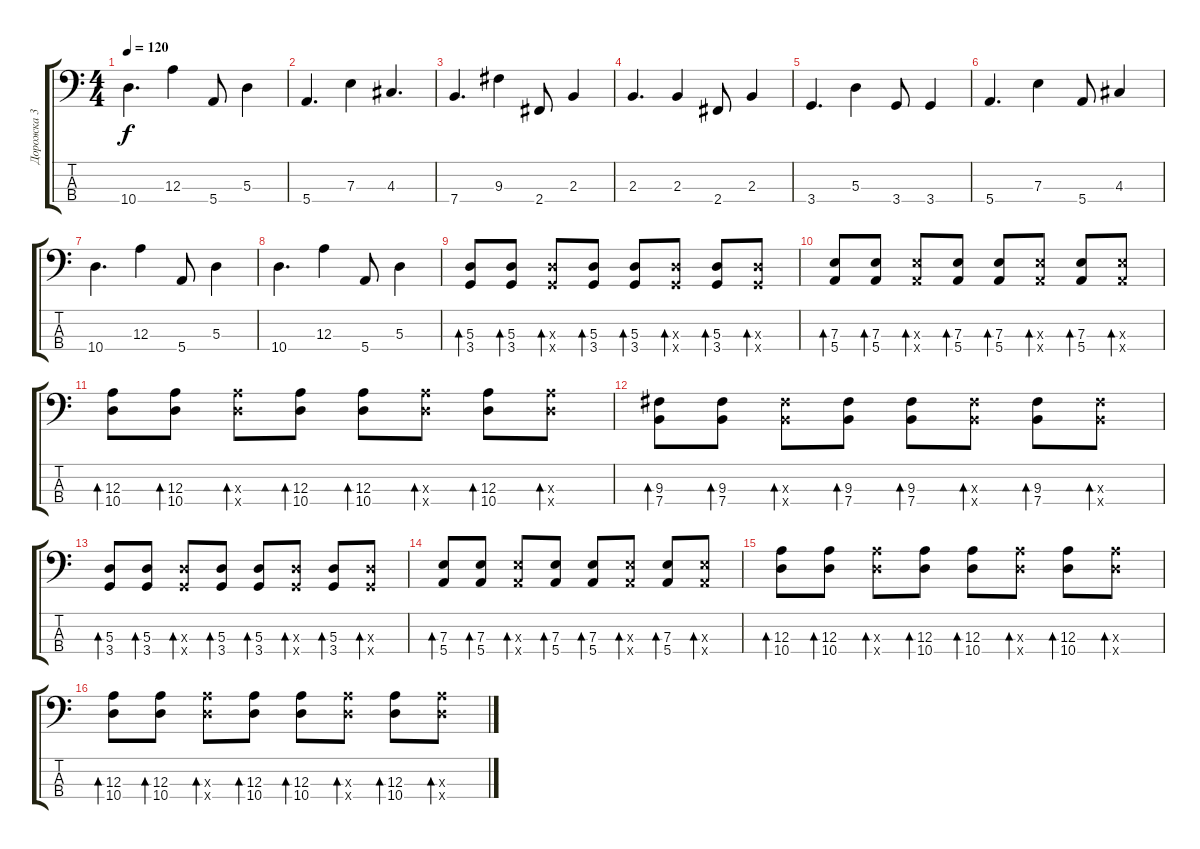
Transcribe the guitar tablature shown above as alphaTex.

\track ("Дорожка 3" "Дорожка 3") {instrument electricbassfinger}
\staff {score tabs}
\tuning (G2 D2 A1 E1) {hide}
\ts (4 4)
\tempo 120
\clef f4
\ks c
10.4.4{d dy f} 12.3.4 5.4.8 5.3.4 |
5.4.4{d} 7.3.4 4.3.4{d} |
7.4.4{d} 9.3.4 2.4.8 2.3.4 |
2.3.4{d} 2.3.4 2.4.8 2.3.4 |
3.4.4{d} 5.3.4 3.4.8 3.4.4 |
5.4.4{d} 7.3.4 5.4.8 4.3.4 |
10.4.4{d} 12.3.4 5.4.8 5.3.4 |
10.4.4{d} 12.3.4 5.4.8 5.3.4 |
(5.3 3.4).8{bd 60} (5.3 3.4).8{bd 60} (5.3{x} 3.4{x}).8{bd 60} (5.3 3.4).8{bd 60} (5.3 3.4).8{bd 60} (5.3{x} 3.4{x}).8{bd 60} (5.3 3.4).8{bd 60} (5.3{x} 3.4{x}).8{bd 60} |
(7.3 5.4).8{bd 60} (7.3 5.4).8{bd 60} (7.3{x} 5.4{x}).8{bd 60} (7.3 5.4).8{bd 60} (7.3 5.4).8{bd 60} (7.3{x} 5.4{x}).8{bd 60} (7.3 5.4).8{bd 60} (7.3{x} 5.4{x}).8{bd 60} |
(12.3 10.4).8{bd 60} (12.3 10.4).8{bd 60} (12.3{x} 10.4{x}).8{bd 60} (12.3 10.4).8{bd 60} (12.3 10.4).8{bd 60} (12.3{x} 10.4{x}).8{bd 60} (12.3 10.4).8{bd 60} (12.3{x} 10.4{x}).8{bd 60} |
(9.3 7.4).8{bd 60} (9.3 7.4).8{bd 60} (9.3{x} 7.4{x}).8{bd 60} (9.3 7.4).8{bd 60} (9.3 7.4).8{bd 60} (9.3{x} 7.4{x}).8{bd 60} (9.3 7.4).8{bd 60} (9.3{x} 7.4{x}).8{bd 60} |
(5.3 3.4).8{bd 60} (5.3 3.4).8{bd 60} (5.3{x} 3.4{x}).8{bd 60} (5.3 3.4).8{bd 60} (5.3 3.4).8{bd 60} (5.3{x} 3.4{x}).8{bd 60} (5.3 3.4).8{bd 60} (5.3{x} 3.4{x}).8{bd 60} |
(7.3 5.4).8{bd 60} (7.3 5.4).8{bd 60} (7.3{x} 5.4{x}).8{bd 60} (7.3 5.4).8{bd 60} (7.3 5.4).8{bd 60} (7.3{x} 5.4{x}).8{bd 60} (7.3 5.4).8{bd 60} (7.3{x} 5.4{x}).8{bd 60} |
(12.3 10.4).8{bd 60} (12.3 10.4).8{bd 60} (12.3{x} 10.4{x}).8{bd 60} (12.3 10.4).8{bd 60} (12.3 10.4).8{bd 60} (12.3{x} 10.4{x}).8{bd 60} (12.3 10.4).8{bd 60} (12.3{x} 10.4{x}).8{bd 60} |
(12.3 10.4).8{bd 60} (12.3 10.4).8{bd 60} (12.3{x} 10.4{x}).8{bd 60} (12.3 10.4).8{bd 60} (12.3 10.4).8{bd 60} (12.3{x} 10.4{x}).8{bd 60} (12.3 10.4).8{bd 60} (12.3{x} 10.4{x}).8{bd 60}
